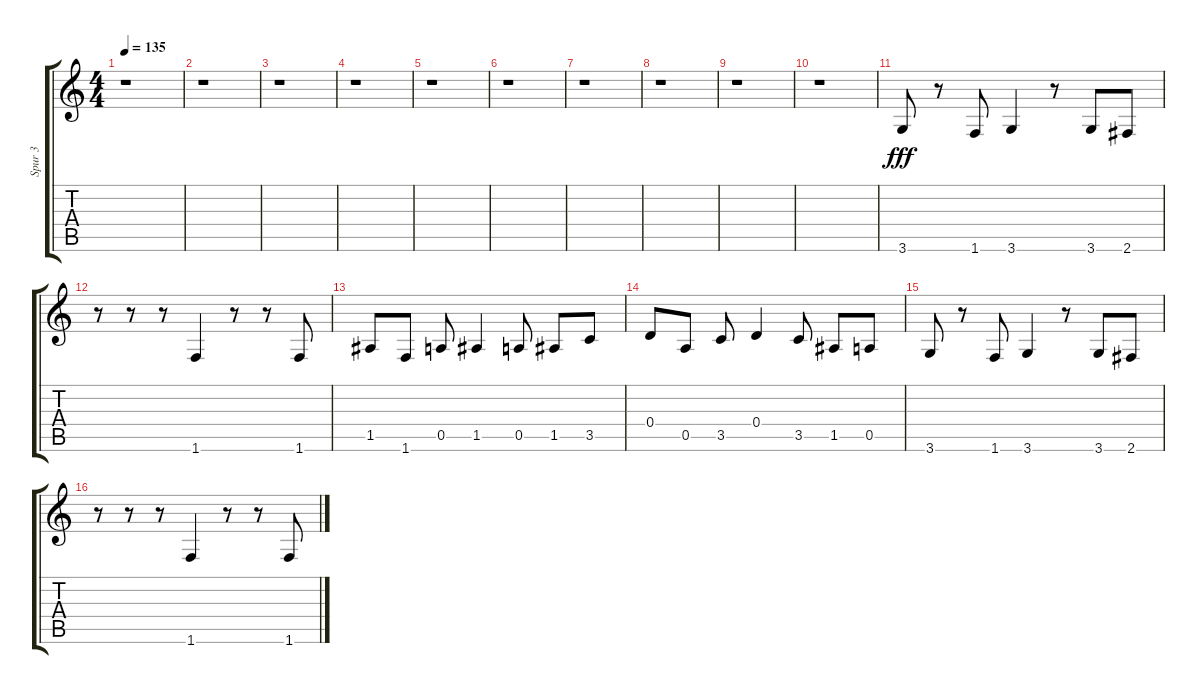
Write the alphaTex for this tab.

\track ("Spur 3" "Spur 3") {instrument acousticguitarsteel}
\staff {score tabs}
\tuning (E4 B3 G3 D3 A2 E2) {hide}
\ts (4 4)
\tempo 135
\clef g2
\ks c
r.1{dy fff instrument acousticguitarsteel} |
r.1 |
r.1 |
r.1 |
r.1 |
r.1 |
r.1 |
r.1 |
r.1 |
r.1 |
3.6.8{volume 8 instrument electricguitarclean} r.8 1.6.8 3.6.4 r.8 3.6.8 2.6.8 |
r.8 r.8 r.8 1.6.4 r.8 r.8 1.6.8 |
1.5.8 1.6.8 0.5.8 1.5.4 0.5.8 1.5.8 3.5.8 |
0.4.8 0.5.8 3.5.8 0.4.4 3.5.8 1.5.8 0.5.8 |
3.6.8{volume 10 instrument electricguitarclean} r.8 1.6.8 3.6.4 r.8 3.6.8 2.6.8 |
r.8 r.8 r.8 1.6.4 r.8 r.8 1.6.8
